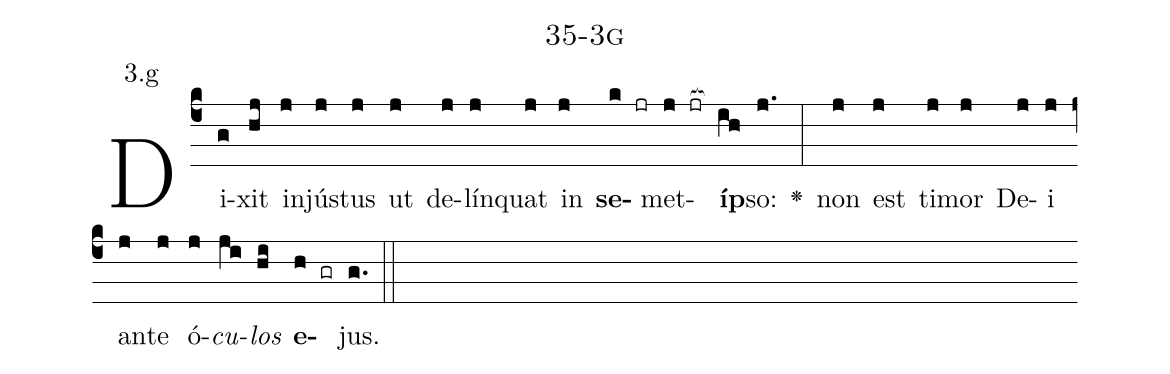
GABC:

name: 35-3g;
annotation: 3.g;
%%
(c4)Di(g)xit(hj) in(j)jús(j)tus(j) ut(j) de(j)lín(j)quat(j) in(j) <b>se</b>(k jr)met(j jr[ocb:1{])<b>íp</b>(ih[ocb:0}])so:(j.) <v>\greheightstar</v>(:) non(j) est(j) ti(j)mor(j) De(j)i(j) an(j)te(j) ó(j)<i>cu</i>(ji)<i>los</i>(hi) <b>e</b>(h gr)jus.(g.) (::)


%E(j) u(j) o(ji) u(hi) a(h) e.(g.) (::)
